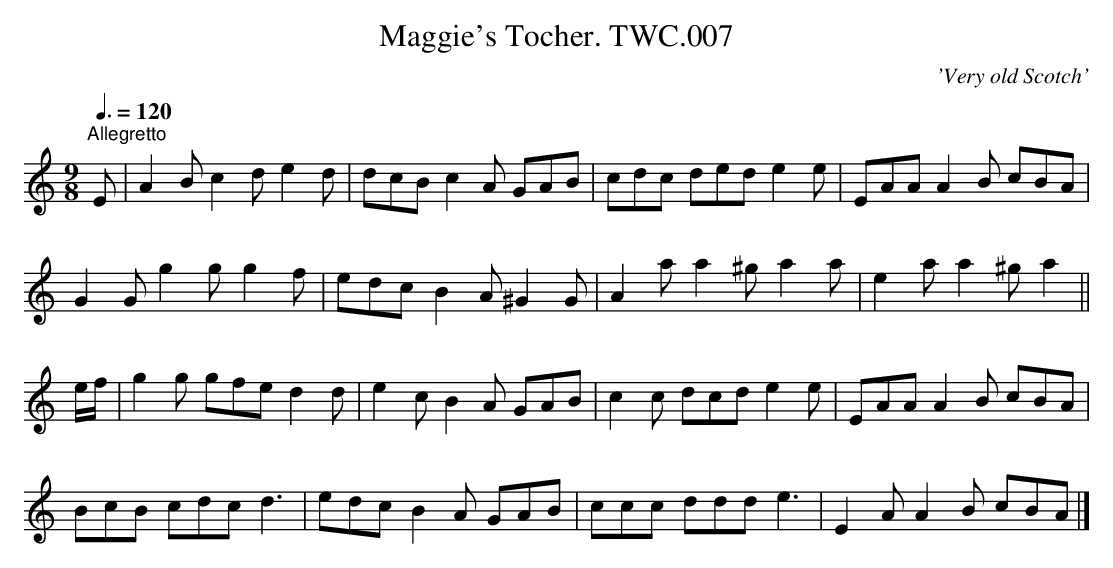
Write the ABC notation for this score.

X:1
T:Maggie's Tocher. TWC.007
M:9/8
L:1/8
Q:3/8=120
C:'Very old Scotch'
K:Am
"^Allegretto"E|A2B c2d e2d|dcB c2A GAB|cdc ded e2e|EAA A2B cBA|!
G2G g2g g2f|edc B2A ^G2G|A2a a2^g a2a|e2aa2^g a2||!
e/f/|g2g gfe d2d|e2c B2A GAB|c2c dcd e2e|EAA A2B cBA|!
BcB cdc d3|edc B2A GAB|ccc ddd e3|E2A A2B cBA|]
